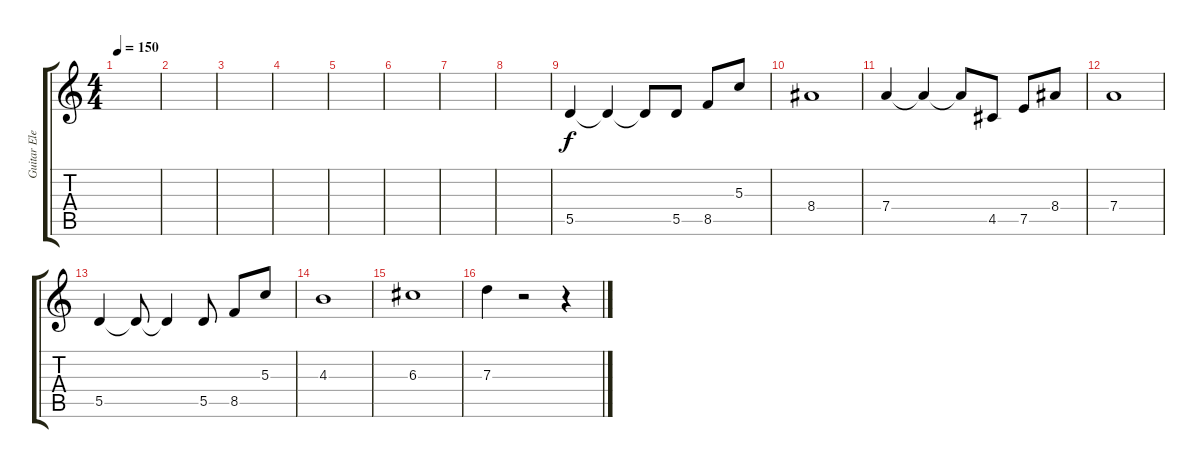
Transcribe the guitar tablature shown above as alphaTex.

\track ("Guitar Electric  -12" "Guitar Ele") {instrument acousticguitarsteel}
\staff {score tabs}
\tuning (E4 B3 G3 D3 A2 E2) {hide}
\ts (4 4)
\tempo 150
\clef g2
\ks c
|
|
|
|
|
|
|
|
5.5.4 5.5{t}.4 5.5{t}.8 5.5.8 8.5.8 5.3.8 |
8.4.1 |
7.4.4 7.4{t}.4 7.4{t}.8 4.5.8 7.5.8 8.4.8 |
7.4.1 |
5.5.4 5.5{t}.8 5.5{t}.4 5.5.8 8.5.8 5.3.8 |
4.3.1 |
6.3.1 |
7.3.4 r.2 r.4
